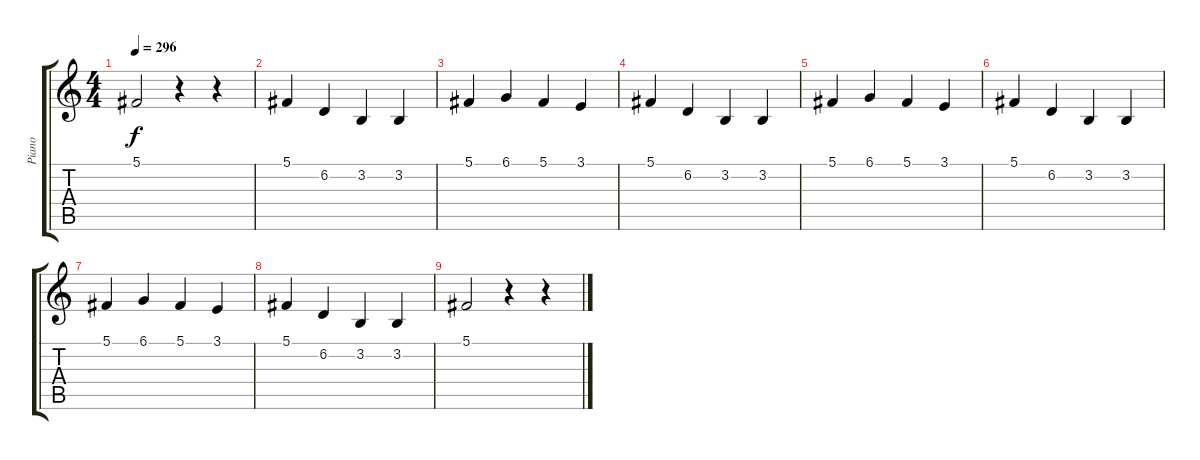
\track ("Piano" "Piano") {instrument acousticgrandpiano}
\staff {score tabs}
\tuning (Db4 Ab3 E3 B2 Gb2 B1) {hide}
\ts (4 4)
\tempo 296
\clef g2
\ks c
5.1.2{dy f} r.4 r.4 |
5.1.4 6.2.4 3.2.4 3.2.4 |
5.1.4 6.1.4 5.1.4 3.1.4 |
5.1.4 6.2.4 3.2.4 3.2.4 |
5.1.4 6.1.4 5.1.4 3.1.4 |
5.1.4 6.2.4 3.2.4 3.2.4 |
5.1.4 6.1.4 5.1.4 3.1.4 |
5.1.4 6.2.4 3.2.4 3.2.4 |
5.1.2 r.4 r.4
